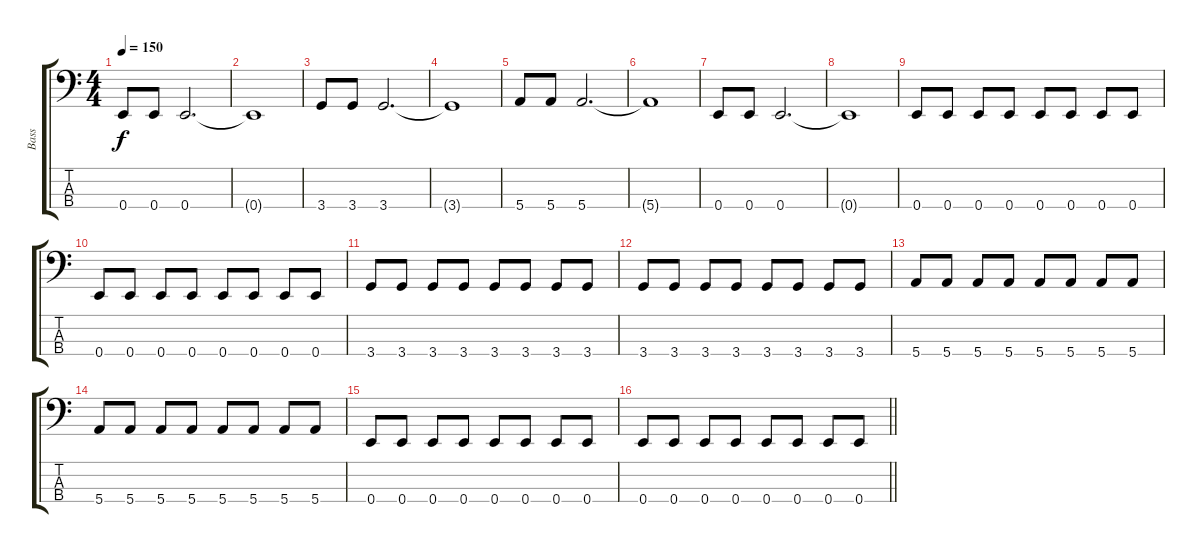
\track ("Bass" "Bass") {instrument electricbasspick}
\staff {score tabs}
\tuning (G2 D2 A1 E1) {hide}
\ts (4 4)
\tempo 150
\clef f4
\ks c
0.4.8{dy f instrument electricbasspick} 0.4.8 0.4.2{d} |
0.4{t}.1 |
3.4.8 3.4.8 3.4.2{d} |
3.4{t}.1 |
5.4.8 5.4.8 5.4.2{d} |
5.4{t}.1 |
0.4.8 0.4.8 0.4.2{d} |
0.4{t}.1 |
0.4.8 0.4.8 0.4.8 0.4.8 0.4.8 0.4.8 0.4.8 0.4.8 |
0.4.8 0.4.8 0.4.8 0.4.8 0.4.8 0.4.8 0.4.8 0.4.8 |
3.4.8 3.4.8 3.4.8 3.4.8 3.4.8 3.4.8 3.4.8 3.4.8 |
3.4.8 3.4.8 3.4.8 3.4.8 3.4.8 3.4.8 3.4.8 3.4.8 |
5.4.8 5.4.8 5.4.8 5.4.8 5.4.8 5.4.8 5.4.8 5.4.8 |
5.4.8 5.4.8 5.4.8 5.4.8 5.4.8 5.4.8 5.4.8 5.4.8 |
0.4.8 0.4.8 0.4.8 0.4.8 0.4.8 0.4.8 0.4.8 0.4.8 |
\barLineRight lightlight
0.4.8 0.4.8 0.4.8 0.4.8 0.4.8 0.4.8 0.4.8 0.4.8
